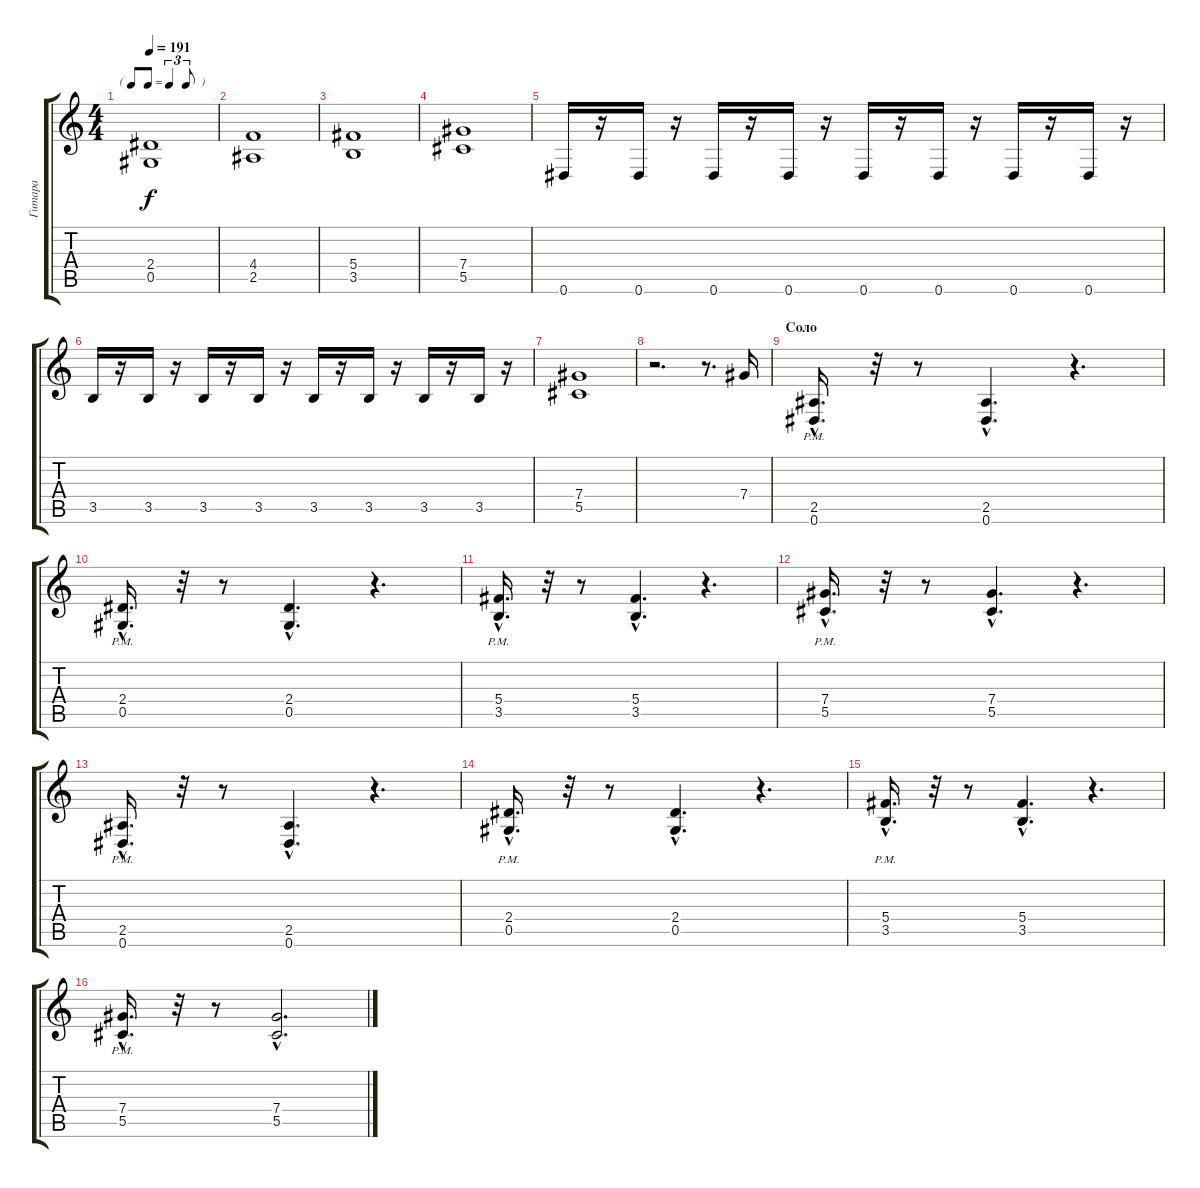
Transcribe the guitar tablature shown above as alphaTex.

\track ("Гитара" "Гитара") {instrument distortionguitar}
\staff {score tabs}
\tuning (Eb4 Bb3 Gb3 Db3 Ab2 Eb2) {hide}
\ts (4 4)
\tf triplet8th
\tempo 191
\clef g2
\ks c
(2.4 0.5).1{dy f} |
(4.4 2.5).1 |
(5.4 3.5).1 |
(7.4 5.5).1 |
0.6.16 r.16 0.6.16 r.16 0.6.16 r.16 0.6.16 r.16 0.6.16 r.16 0.6.16 r.16 0.6.16 r.16 0.6.16 r.16 |
3.5.16 r.16 3.5.16 r.16 3.5.16 r.16 3.5.16 r.16 3.5.16 r.16 3.5.16 r.16 3.5.16 r.16 3.5.16 r.16 |
(7.4 5.5).1 |
r.2{d} r.8{d} 7.4.16{instrument guitarfretnoise} |
\section ("" "Соло")
(2.5{hac pm} 0.6{hac}).16{d instrument distortionguitar} r.32 r.8 (2.5{hac} 0.6{hac}).4{d} r.4{d} |
(2.4{hac pm} 0.5{hac}).16{d} r.32 r.8 (2.4{hac} 0.5{hac}).4{d} r.4{d} |
(5.4{hac pm} 3.5{hac}).16{d} r.32 r.8 (5.4{hac} 3.5{hac}).4{d} r.4{d} |
(7.4{hac pm} 5.5{hac}).16{d} r.32 r.8 (7.4{hac} 5.5{hac}).4{d} r.4{d} |
(2.5{hac pm} 0.6{hac}).16{d} r.32 r.8 (2.5{hac} 0.6{hac}).4{d} r.4{d} |
(2.4{hac pm} 0.5{hac}).16{d} r.32 r.8 (2.4{hac} 0.5{hac}).4{d} r.4{d} |
(5.4{hac pm} 3.5{hac}).16{d} r.32 r.8 (5.4{hac} 3.5{hac}).4{d} r.4{d} |
(7.4{hac pm} 5.5{hac}).16{d} r.32 r.8 (7.4{hac} 5.5{hac}).2{d}
